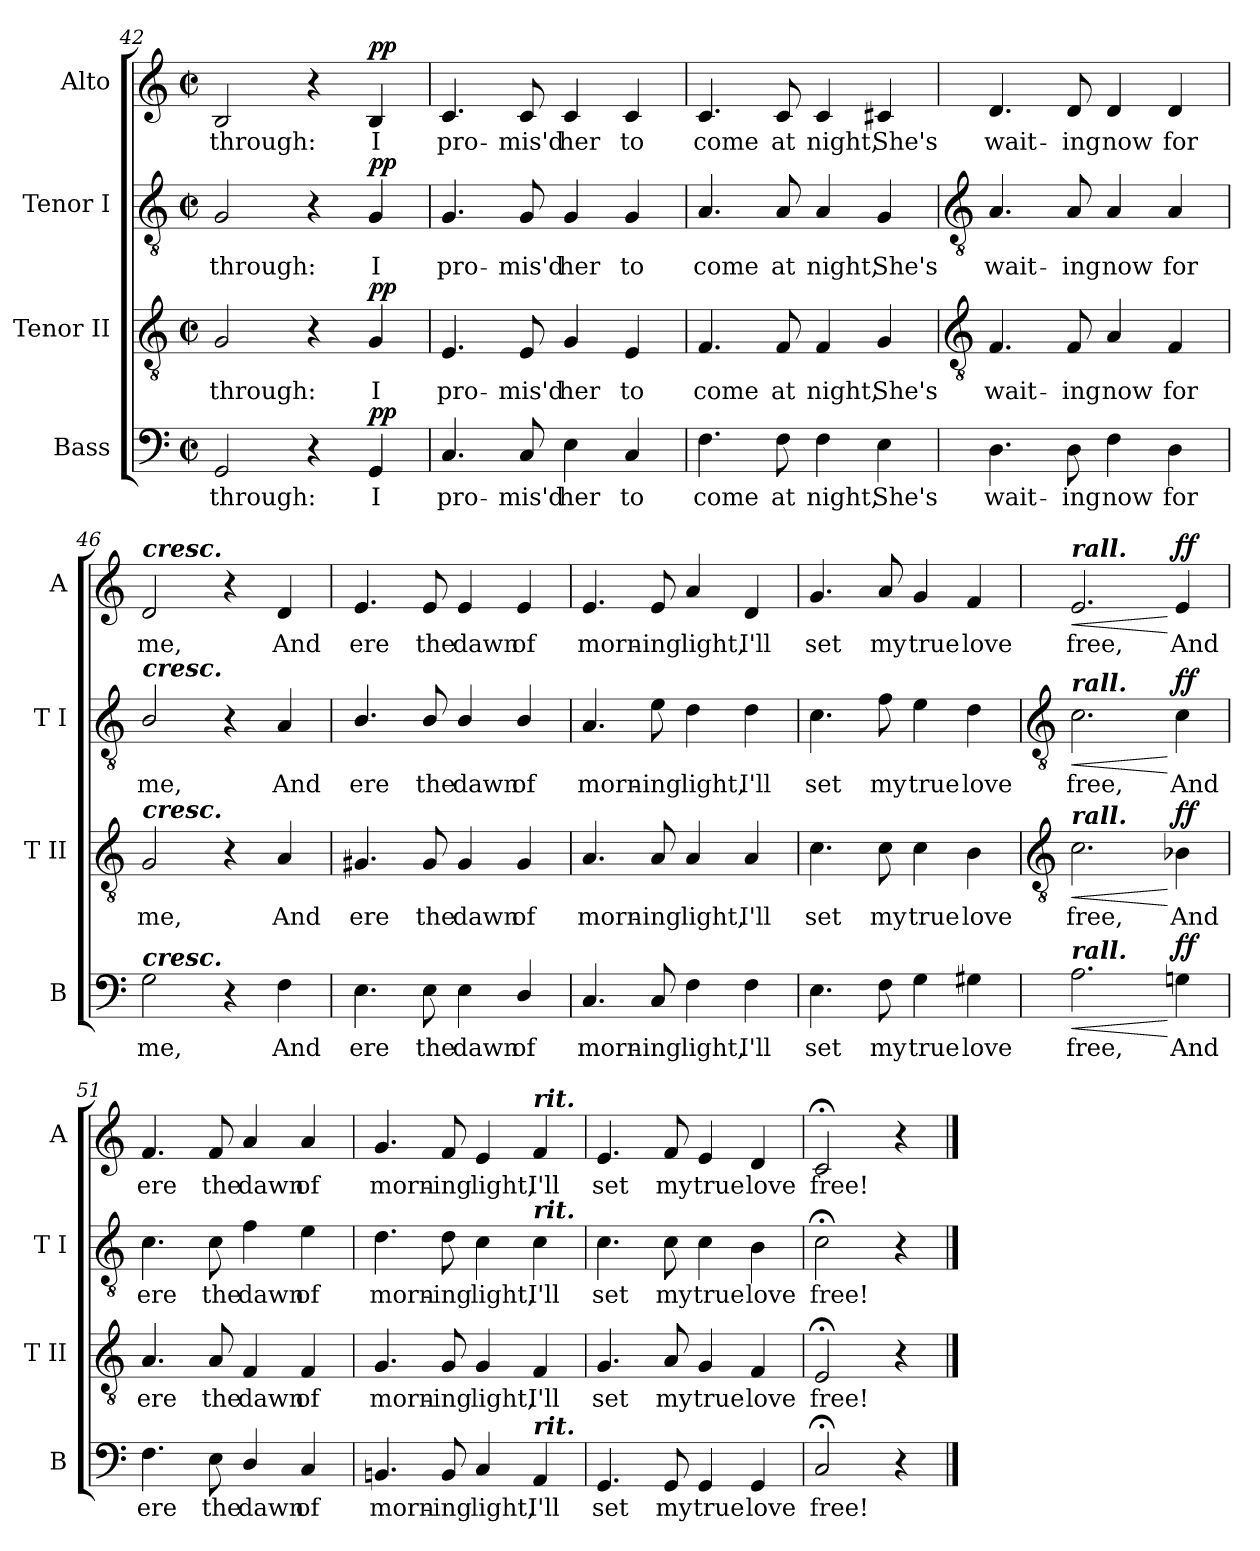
**kern	**text	**dynam	**kern	**text	**dynam	**kern	**text	**dynam	**kern	**text	**dynam
*part4	*part4	*part4	*part3	*part3	*part3	*part2	*part2	*part2	*part1	*part1	*part1
*staff4	*staff4	*staff4	*staff3	*staff3	*staff3	*staff2	*staff2	*staff2	*staff1	*staff1	*staff1
*I"Bass	*	*	*I"Tenor II	*	*	*I"Tenor I	*	*	*I"Alto	*	*
*I'B	*	*	*I'T II	*	*	*I'T I	*	*	*I'A	*	*
*clefF4	*	*	*clefGv2	*	*	*clefGv2	*	*	*clefG2	*	*
*k[]	*	*	*k[]	*	*	*k[]	*	*	*k[]	*	*
*C:	*	*	*C:	*	*	*C:	*	*	*C:	*	*
*M2/2	*	*	*M2/2	*	*	*M2/2	*	*	*M2/2	*	*
*met(c|)	*	*	*met(c|)	*	*	*met(c|)	*	*	*met(c|)	*	*
=42	=42	=42	=42	=42	=42	=42	=42	=42	=42	=42	=42
!	!LO:LY:b	!	!	!LO:LY:b	!	!	!LO:LY:b	!	!	!LO:LY:b	!
2GG	through:	.	2G	through:	.	2G	through:	.	2B	through:	.
4r	.	.	4r	.	.	4r	.	.	4r	.	.
!	!LO:LY:b	!LO:DY:b	!	!LO:LY:b	!LO:DY:b	!	!LO:LY:b	!LO:DY:b	!	!LO:LY:b	!LO:DY:b
4GG	I	pp	4G	I	pp	4G	I	pp	4B	I	pp
=43	=43	=43	=43	=43	=43	=43	=43	=43	=43	=43	=43
!	!LO:LY:b	!	!	!LO:LY:b	!	!	!LO:LY:b	!	!	!LO:LY:b	!
4.C	pro-	.	4.E	pro-	.	4.G	pro-	.	4.c	pro-	.
!	!LO:LY:b	!	!	!LO:LY:b	!	!	!LO:LY:b	!	!	!LO:LY:b	!
8C	-mis'd	.	8E	-mis'd	.	8G	-mis'd	.	8c	-mis'd	.
!	!LO:LY:b	!	!	!LO:LY:b	!	!	!LO:LY:b	!	!	!LO:LY:b	!
4E	her	.	4G	her	.	4G	her	.	4c	her	.
!	!LO:LY:b	!	!	!LO:LY:b	!	!	!LO:LY:b	!	!	!LO:LY:b	!
4C	to	.	4E	to	.	4G	to	.	4c	to	.
=44	=44	=44	=44	=44	=44	=44	=44	=44	=44	=44	=44
!	!LO:LY:b	!	!	!LO:LY:b	!	!	!LO:LY:b	!	!	!LO:LY:b	!
4.F	come	.	4.F	come	.	4.A	come	.	4.c	come	.
!	!LO:LY:b	!	!	!LO:LY:b	!	!	!LO:LY:b	!	!	!LO:LY:b	!
8F	at	.	8F	at	.	8A	at	.	8c	at	.
!	!LO:LY:b	!	!	!LO:LY:b	!	!	!LO:LY:b	!	!	!LO:LY:b	!
4F	night,	.	4F	night,	.	4A	night,	.	4c	night,	.
!	!LO:LY:b	!	!	!LO:LY:b	!	!	!LO:LY:b	!	!	!LO:LY:b	!
4E	She's	.	4G	She's	.	4G	She's	.	4c#X	She's	.
!!LO:LB:g=z
=45	=45	=45	=45	=45	=45	=45	=45	=45	=45	=45	=45
*	*	*	*clefGv2	*	*	*clefGv2	*	*	*	*	*
!	!LO:LY:b	!	!	!LO:LY:b	!	!	!LO:LY:b	!	!	!LO:LY:b	!
4.D	wait-	.	4.F	wait-	.	4.A	wait-	.	4.d	wait-	.
!	!LO:LY:b	!	!	!LO:LY:b	!	!	!LO:LY:b	!	!	!LO:LY:b	!
8D	-ing	.	8F	-ing	.	8A	-ing	.	8d	-ing	.
!	!LO:LY:b	!	!	!LO:LY:b	!	!	!LO:LY:b	!	!	!LO:LY:b	!
4F	now	.	4A	now	.	4A	now	.	4d	now	.
!	!LO:LY:b	!	!	!LO:LY:b	!	!	!LO:LY:b	!	!	!LO:LY:b	!
4D	for	.	4F	for	.	4A	for	.	4d	for	.
=46	=46	=46	=46	=46	=46	=46	=46	=46	=46	=46	=46
!	!	!	!	!	!	!	!	!	!LO:TX:a:Bi:t=cresc.	!	!
!	!	!	!	!	!	!LO:TX:a:Bi:t=cresc.	!	!	!	!	!
!	!	!	!LO:TX:a:Bi:t=cresc.	!	!	!	!	!	!	!	!
!LO:TX:a:Bi:t=cresc.	!	!	!	!	!	!	!	!	!	!	!
!	!LO:LY:b	!	!	!LO:LY:b	!	!	!LO:LY:b	!	!	!LO:LY:b	!
2G	me,	.	2G	me,	.	2B/	me,	.	2d	me,	.
4r	.	.	4r	.	.	4r	.	.	4r	.	.
!	!LO:LY:b	!	!	!LO:LY:b	!	!	!LO:LY:b	!	!	!LO:LY:b	!
4F	And	.	4A	And	.	4A	And	.	4d	And	.
=47	=47	=47	=47	=47	=47	=47	=47	=47	=47	=47	=47
!	!LO:LY:b	!	!	!LO:LY:b	!	!	!LO:LY:b	!	!	!LO:LY:b	!
4.E	ere	.	4.G#X	ere	.	4.B/	ere	.	4.e	ere	.
!	!LO:LY:b	!	!	!LO:LY:b	!	!	!LO:LY:b	!	!	!LO:LY:b	!
8E	the	.	8G#	the	.	8B/	the	.	8e	the	.
!	!LO:LY:b	!	!	!LO:LY:b	!	!	!LO:LY:b	!	!	!LO:LY:b	!
4E	dawn	.	4G#	dawn	.	4B/	dawn	.	4e	dawn	.
!	!LO:LY:b	!	!	!LO:LY:b	!	!	!LO:LY:b	!	!	!LO:LY:b	!
4D/	of	.	4G#	of	.	4B/	of	.	4e	of	.
=48	=48	=48	=48	=48	=48	=48	=48	=48	=48	=48	=48
!	!LO:LY:b	!	!	!LO:LY:b	!	!	!LO:LY:b	!	!	!LO:LY:b	!
4.C	morn-	.	4.A	morn-	.	4.A	morn-	.	4.e	morn-	.
!	!LO:LY:b	!	!	!LO:LY:b	!	!	!LO:LY:b	!	!	!LO:LY:b	!
8C	-ing	.	8A	-ing	.	8e	-ing	.	8e	-ing	.
!	!LO:LY:b	!	!	!LO:LY:b	!	!	!LO:LY:b	!	!	!LO:LY:b	!
4F	light,	.	4A	light,	.	4d	light,	.	4a	light,	.
!	!LO:LY:b	!	!	!LO:LY:b	!	!	!LO:LY:b	!	!	!LO:LY:b	!
4F	I'll	.	4A	I'll	.	4d	I'll	.	4d	I'll	.
=49	=49	=49	=49	=49	=49	=49	=49	=49	=49	=49	=49
!	!LO:LY:b	!	!	!LO:LY:b	!	!	!LO:LY:b	!	!	!LO:LY:b	!
4.E	set	.	4.c	set	.	4.c	set	.	4.g	set	.
!	!LO:LY:b	!	!	!LO:LY:b	!	!	!LO:LY:b	!	!	!LO:LY:b	!
8F	my	.	8c	my	.	8f	my	.	8a	my	.
!	!LO:LY:b	!	!	!LO:LY:b	!	!	!LO:LY:b	!	!	!LO:LY:b	!
4G	true	.	4c	true	.	4e	true	.	4g	true	.
!	!LO:LY:b	!	!	!LO:LY:b	!	!	!LO:LY:b	!	!	!LO:LY:b	!
4G#X	love	.	4B	love	.	4d	love	.	4f	love	.
!!LO:LB:g=z
=50	=50	=50	=50	=50	=50	=50	=50	=50	=50	=50	=50
*	*	*	*clefGv2	*	*	*clefGv2	*	*	*	*	*
!	!	!	!	!	!	!	!	!	!LO:TX:a:Bi:t=rall.	!	!
!	!	!	!	!	!	!LO:TX:a:Bi:t=rall.	!	!	!	!	!
!	!	!	!LO:TX:a:Bi:t=rall.	!	!	!	!	!	!	!	!
!LO:TX:a:Bi:t=rall.	!	!	!	!	!	!	!	!	!	!	!
!	!LO:LY:b	!LO:HP:b	!	!LO:LY:b	!LO:HP:b	!	!LO:LY:b	!LO:HP:b	!	!LO:LY:b	!LO:HP:b
2.A	free,	<	2.c	free,	<	2.c	free,	<	2.e	free,	<
!	!LO:LY:b	!LO:DY:n=1:b	!	!LO:LY:b	!LO:DY:n=1:b	!	!LO:LY:b	!LO:DY:n=1:b	!	!LO:LY:b	!LO:DY:n=1:b
4Gn	And	[ ff	4B-X	And	[ ff	4c	And	[ ff	4e	And	[ ff
=51	=51	=51	=51	=51	=51	=51	=51	=51	=51	=51	=51
!	!LO:LY:b	!	!	!LO:LY:b	!	!	!LO:LY:b	!	!	!LO:LY:b	!
4.F	ere	.	4.A	ere	.	4.c	ere	.	4.f	ere	.
!	!LO:LY:b	!	!	!LO:LY:b	!	!	!LO:LY:b	!	!	!LO:LY:b	!
8E	the	.	8A	the	.	8c	the	.	8f	the	.
!	!LO:LY:b	!	!	!LO:LY:b	!	!	!LO:LY:b	!	!	!LO:LY:b	!
4D/	dawn	.	4F	dawn	.	4f	dawn	.	4a	dawn	.
!	!LO:LY:b	!	!	!LO:LY:b	!	!	!LO:LY:b	!	!	!LO:LY:b	!
4C	of	.	4F	of	.	4e	of	.	4a	of	.
=52	=52	=52	=52	=52	=52	=52	=52	=52	=52	=52	=52
!	!LO:LY:b	!	!	!LO:LY:b	!	!	!LO:LY:b	!	!	!LO:LY:b	!
4.BBn	morn-	.	4.G	morn-	.	4.d	morn-	.	4.g	morn-	.
!	!LO:LY:b	!	!	!LO:LY:b	!	!	!LO:LY:b	!	!	!LO:LY:b	!
8BB	-ing	.	8G	-ing	.	8d	-ing	.	8f	-ing	.
!	!LO:LY:b	!	!	!LO:LY:b	!	!	!LO:LY:b	!	!	!LO:LY:b	!
4C	light,	.	4G	light,	.	4c	light,	.	4e	light,	.
!	!	!	!	!	!	!	!	!	!LO:TX:a:Bi:t=rit.	!	!
!	!	!	!	!	!	!LO:TX:a:Bi:t=rit.	!	!	!	!	!
!LO:TX:a:Bi:t=rit.	!	!	!	!	!	!	!	!	!	!	!
!	!LO:LY:b	!	!	!LO:LY:b	!	!	!LO:LY:b	!	!	!LO:LY:b	!
4AA	I'll	.	4F	I'll	.	4c	I'll	.	4f	I'll	.
=53	=53	=53	=53	=53	=53	=53	=53	=53	=53	=53	=53
!	!LO:LY:b	!	!	!LO:LY:b	!	!	!LO:LY:b	!	!	!LO:LY:b	!
4.GG	set	.	4.G	set	.	4.c	set	.	4.e	set	.
!	!LO:LY:b	!	!	!LO:LY:b	!	!	!LO:LY:b	!	!	!LO:LY:b	!
8GG	my	.	8A	my	.	8c	my	.	8f	my	.
!	!LO:LY:b	!	!	!LO:LY:b	!	!	!LO:LY:b	!	!	!LO:LY:b	!
4GG	true	.	4G	true	.	4c	true	.	4e	true	.
!	!LO:LY:b	!	!	!LO:LY:b	!	!	!LO:LY:b	!	!	!LO:LY:b	!
4GG	love	.	4F	love	.	4B	love	.	4d	love	.
=54	=54	=54	=54	=54	=54	=54	=54	=54	=54	=54	=54
!	!LO:LY:b	!	!	!LO:LY:b	!	!	!LO:LY:b	!	!	!LO:LY:b	!
2C;<	free!	.	2E;<	free!	.	2c;<	free!	.	2c;<	free!	.
4r	.	.	4r	.	.	4r	.	.	4r	.	.
==	==	==	==	==	==	==	==	==	==	==	==
*-	*-	*-	*-	*-	*-	*-	*-	*-	*-	*-	*-
